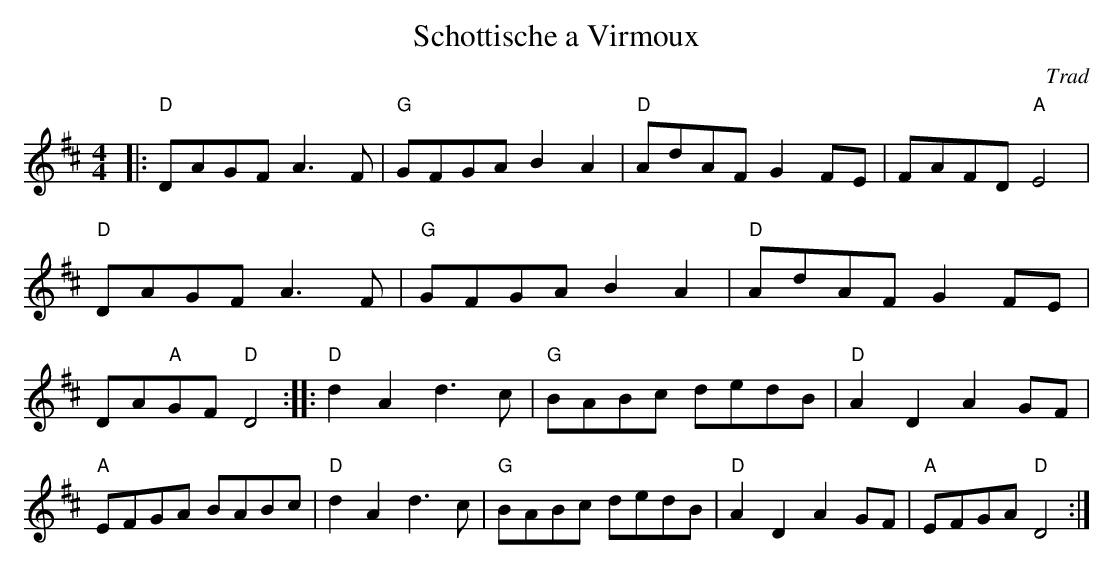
X:1
T:Schottische a Virmoux
C:Trad
E:12
L:1/8
M:4/4
K:D
|:"D"DAGF A3 F|"G"GFGA B2 A2|"D"AdAF G2 FE|FAFD "A"E4|\
"D"DAGF A3 F|"G"GFGA B2 A2|"D"AdAF G2 FE|DA"A"GF "D"D4::\
"D"d2 A2 d3 c|"G"BABc dedB|"D"A2 D2 A2 GF|"A"EFGA BABc|\
"D"d2 A2 d3 c|"G"BABc dedB|"D"A2 D2 A2 GF|"A"EFGA "D"D4:|**
